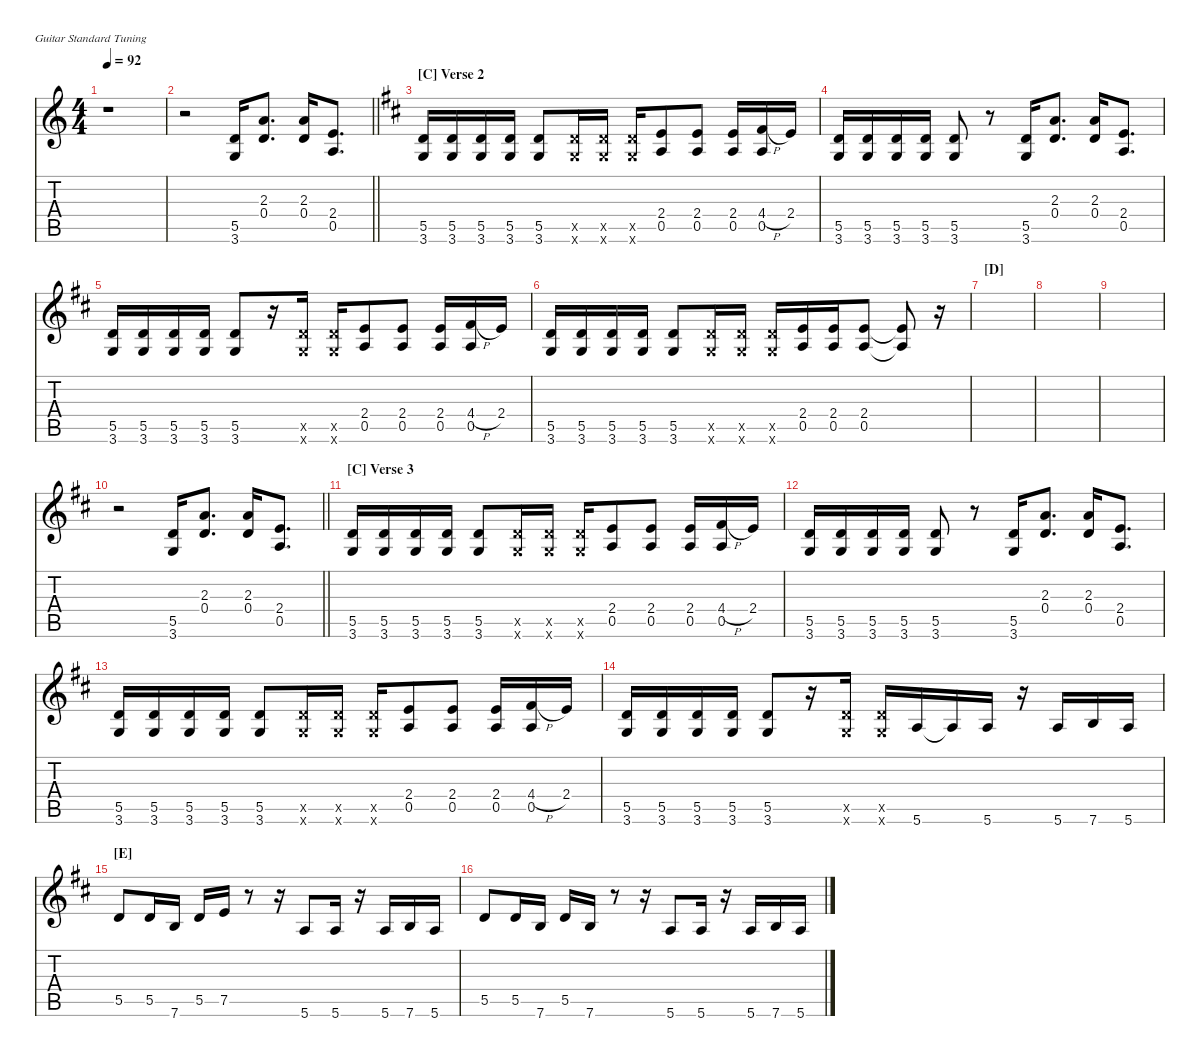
\hideDynamics
\bracketExtendMode nobrackets
\singleTrackTrackNamePolicy hidden
\multiTrackTrackNamePolicy hidden
\firstSystemTrackNameMode fullname
\firstSystemTrackNameOrientation horizontal
\otherSystemsTrackNameOrientation horizontal
\track ("Guitar 2" "E-Gt") {instrument distortionguitar}
\staff {score tabs}
\tuning (E4 B3 G3 D3 A2 E2)
\ts (4 4)
\tempo 92
\clef g2
\ks c
r.1{dy f beam Down} |
\barLineRight lightlight
r.2{beam Down} (3.6 5.5).16{beam Up} (0.4 2.3).8{d beam Up} (2.3 0.4).16{beam Up} (2.4 0.5).8{d beam Up} |
\section ("C" "Verse 2")
\ks d
(5.5{acc forcenatural} 3.6{acc forcenatural}).16{beam Up} (5.5{acc forcenatural} 3.6{acc forcenatural}).16{beam Up} (5.5{acc forcenatural} 3.6{acc forcenatural}).16{beam Up} (5.5{acc forcenatural} 3.6{acc forcenatural}).16{beam Up} (5.5{acc forcenatural} 3.6{acc forcenatural}).8{beam Up} (5.5{x acc forcenatural} 3.6{x acc forcenatural}).16{beam Up} (5.5{x acc forcenatural} 3.6{x acc forcenatural}).16{beam Up} (5.5{x acc forcenatural} 3.6{x acc forcenatural}).16{beam Up} (2.4{acc forcenatural} 0.5{acc forcenatural}).8{beam Up} (2.4{acc forcenatural} 0.5{acc forcenatural}).8{beam Up} (2.4{acc forcenatural} 0.5{acc forcenatural}).16{beam Up} (4.4{h acc #} 0.5{acc forcenatural}).16{beam Up} 2.4{acc forcenatural}.16{beam Up} |
(5.5{acc forcenatural} 3.6{acc forcenatural}).16{beam Up} (5.5{acc forcenatural} 3.6{acc forcenatural}).16{beam Up} (5.5{acc forcenatural} 3.6{acc forcenatural}).16{beam Up} (5.5{acc forcenatural} 3.6{acc forcenatural}).16{beam Up} (5.5{acc forcenatural} 3.6{acc forcenatural}).8{beam Up} r.8{beam Up} (3.6{acc forcenatural} 5.5{acc forcenatural}).16{beam Up} (0.4{acc forcenatural} 2.3{acc forcenatural}).8{d beam Up} (2.3{acc forcenatural} 0.4{acc forcenatural}).16{beam Up} (2.4{acc forcenatural} 0.5{acc forcenatural}).8{d beam Up} |
(5.5{acc forcenatural} 3.6{acc forcenatural}).16{beam Up} (5.5{acc forcenatural} 3.6{acc forcenatural}).16{beam Up} (5.5{acc forcenatural} 3.6{acc forcenatural}).16{beam Up} (5.5{acc forcenatural} 3.6{acc forcenatural}).16{beam Up} (5.5{acc forcenatural} 3.6{acc forcenatural}).8{beam Up} r.16{beam Up} (5.5{x acc forcenatural} 3.6{x acc forcenatural}).16{beam Up} (5.5{x acc forcenatural} 3.6{x acc forcenatural}).16{beam Up} (2.4{acc forcenatural} 0.5{acc forcenatural}).8{beam Up} (2.4{acc forcenatural} 0.5{acc forcenatural}).8{beam Up} (2.4{acc forcenatural} 0.5{acc forcenatural}).16{beam Up} (4.4{h acc #} 0.5{acc forcenatural}).16{beam Up} 2.4{acc forcenatural}.16{beam Up} |
(5.5{acc forcenatural} 3.6{acc forcenatural}).16{beam Up} (5.5{acc forcenatural} 3.6{acc forcenatural}).16{beam Up} (5.5{acc forcenatural} 3.6{acc forcenatural}).16{beam Up} (5.5{acc forcenatural} 3.6{acc forcenatural}).16{beam Up} (5.5{acc forcenatural} 3.6{acc forcenatural}).8{beam Up} (5.5{x acc forcenatural} 3.6{x acc forcenatural}).16{beam Up} (5.5{x acc forcenatural} 3.6{x acc forcenatural}).16{beam Up} (5.5{x acc forcenatural} 3.6{x acc forcenatural}).16{beam Up} (0.5{acc forcenatural} 2.4{acc forcenatural}).16{beam Up} (2.4{acc forcenatural} 0.5{acc forcenatural}).16{beam Up} (2.4{acc forcenatural} 0.5{acc forcenatural}).8{beam Up} (2.4{t acc forcenatural} 0.5{t acc forcenatural}).8{beam Up} r.16{beam Up} |
\section ("D" "")
|
|
|
\barLineRight lightlight
r.2{beam Down} (3.6{acc forcenatural} 5.5{acc forcenatural}).16{beam Up} (0.4{acc forcenatural} 2.3{acc forcenatural}).8{d beam Up} (2.3{acc forcenatural} 0.4{acc forcenatural}).16{beam Up} (2.4{acc forcenatural} 0.5{acc forcenatural}).8{d beam Up} |
\section ("C" "Verse 3")
(5.5{acc forcenatural} 3.6{acc forcenatural}).16{beam Up} (5.5{acc forcenatural} 3.6{acc forcenatural}).16{beam Up} (5.5{acc forcenatural} 3.6{acc forcenatural}).16{beam Up} (5.5{acc forcenatural} 3.6{acc forcenatural}).16{beam Up} (5.5{acc forcenatural} 3.6{acc forcenatural}).8{beam Up} (5.5{x acc forcenatural} 3.6{x acc forcenatural}).16{beam Up} (5.5{x acc forcenatural} 3.6{x acc forcenatural}).16{beam Up} (5.5{x acc forcenatural} 3.6{x acc forcenatural}).16{beam Up} (2.4{acc forcenatural} 0.5{acc forcenatural}).8{beam Up} (2.4{acc forcenatural} 0.5{acc forcenatural}).8{beam Up} (2.4{acc forcenatural} 0.5{acc forcenatural}).16{beam Up} (4.4{h acc #} 0.5{acc forcenatural}).16{beam Up} 2.4{acc forcenatural}.16{beam Up} |
(5.5{acc forcenatural} 3.6{acc forcenatural}).16{beam Up} (5.5{acc forcenatural} 3.6{acc forcenatural}).16{beam Up} (5.5{acc forcenatural} 3.6{acc forcenatural}).16{beam Up} (5.5{acc forcenatural} 3.6{acc forcenatural}).16{beam Up} (5.5{acc forcenatural} 3.6{acc forcenatural}).8{beam Up} r.8{beam Up} (3.6{acc forcenatural} 5.5{acc forcenatural}).16{beam Up} (0.4{acc forcenatural} 2.3{acc forcenatural}).8{d beam Up} (2.3{acc forcenatural} 0.4{acc forcenatural}).16{beam Up} (2.4{acc forcenatural} 0.5{acc forcenatural}).8{d beam Up} |
(5.5{acc forcenatural} 3.6{acc forcenatural}).16{beam Up} (5.5{acc forcenatural} 3.6{acc forcenatural}).16{beam Up} (5.5{acc forcenatural} 3.6{acc forcenatural}).16{beam Up} (5.5{acc forcenatural} 3.6{acc forcenatural}).16{beam Up} (5.5{acc forcenatural} 3.6{acc forcenatural}).8{beam Up} (5.5{x acc forcenatural} 3.6{x acc forcenatural}).16{beam Up} (5.5{x acc forcenatural} 3.6{x acc forcenatural}).16{beam Up} (5.5{x acc forcenatural} 3.6{x acc forcenatural}).16{beam Up} (2.4{acc forcenatural} 0.5{acc forcenatural}).8{beam Up} (2.4{acc forcenatural} 0.5{acc forcenatural}).8{beam Up} (2.4{acc forcenatural} 0.5{acc forcenatural}).16{beam Up} (4.4{h acc #} 0.5{acc forcenatural}).16{beam Up} 2.4{acc forcenatural}.16{beam Up} |
(5.5{acc forcenatural} 3.6{acc forcenatural}).16{beam Up} (5.5{acc forcenatural} 3.6{acc forcenatural}).16{beam Up} (5.5{acc forcenatural} 3.6{acc forcenatural}).16{beam Up} (5.5{acc forcenatural} 3.6{acc forcenatural}).16{beam Up} (5.5{acc forcenatural} 3.6{acc forcenatural}).8{beam Up} r.16{beam Up} (3.6{x acc forcenatural} 5.5{x acc forcenatural}).16{beam Up} (5.5{x acc forcenatural} 3.6{x acc forcenatural}).16{beam Up} 5.6{acc forcenatural}.16{beam Up} 5.6{t acc forcenatural}.16{beam Up} 5.6{acc forcenatural}.16{beam Up} r.16{beam Up} 5.6{acc forcenatural}.16{beam Up} 7.6{acc forcenatural}.16{beam Up} 5.6{acc forcenatural}.16{beam Up} |
\section ("E" "")
5.5{acc forcenatural}.8{beam Up} 5.5{acc forcenatural}.16{beam Up} 7.6{acc forcenatural}.16{beam Up} 5.5{acc forcenatural}.16{beam Up} 7.5{acc forcenatural}.16{beam Up} r.8{beam Up} r.16{beam Up} 5.6{acc forcenatural}.8{beam Up} 5.6{acc forcenatural}.16{beam Up} r.16{beam Up} 5.6{acc forcenatural}.16{beam Up} 7.6{acc forcenatural}.16{beam Up} 5.6{acc forcenatural}.16{beam Up} |
5.5{acc forcenatural}.8{beam Up} 5.5{acc forcenatural}.16{beam Up} 7.6{acc forcenatural}.16{beam Up} 5.5{acc forcenatural}.16{beam Up} 7.6{acc forcenatural}.16{beam Up} r.8{beam Up} r.16{beam Up} 5.6{acc forcenatural}.8{beam Up} 5.6{acc forcenatural}.16{beam Up} r.16{beam Up} 5.6{acc forcenatural}.16{beam Up} 7.6{acc forcenatural}.16{beam Up} 5.6{acc forcenatural}.16{beam Up}
